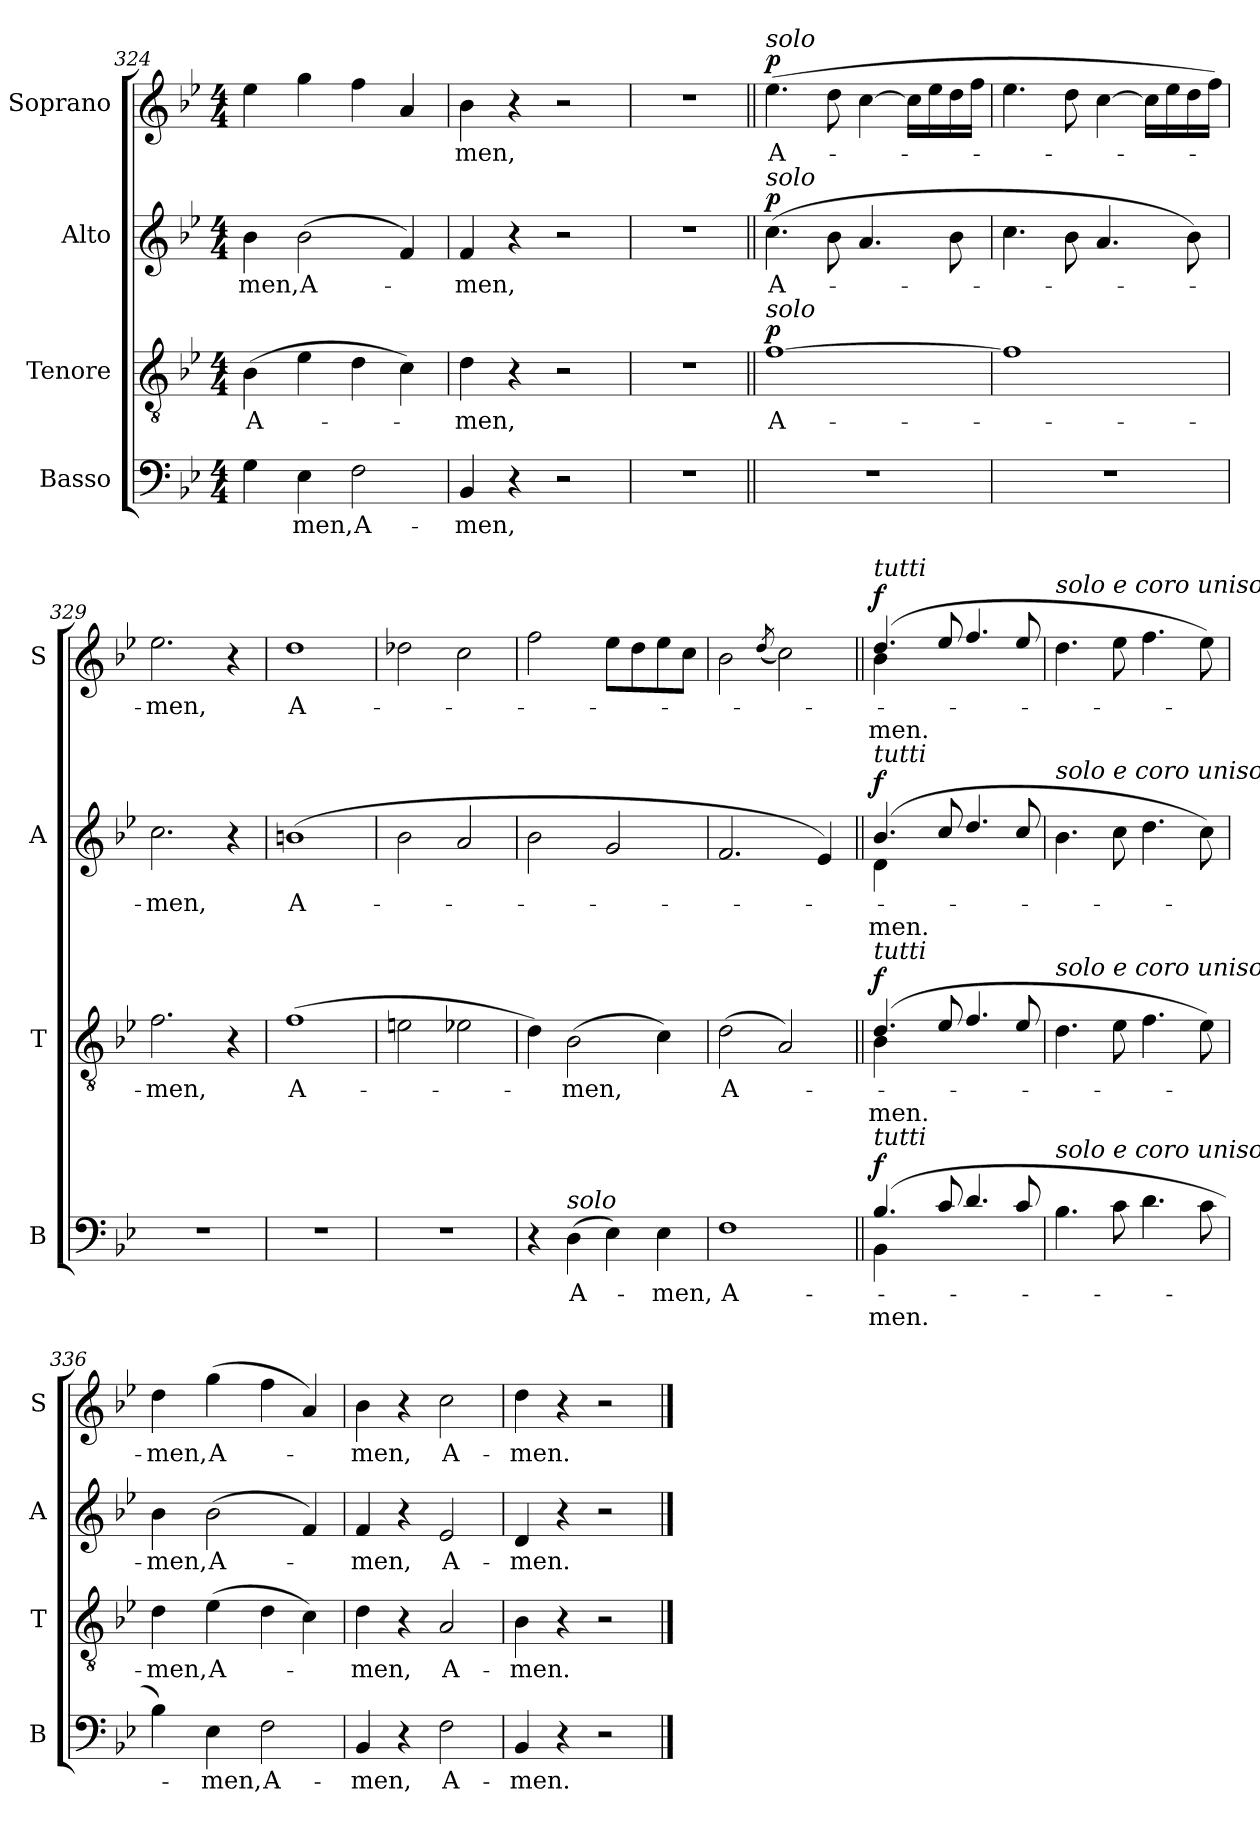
**kern	**text	**text	**dynam	**kern	**text	**text	**dynam	**kern	**text	**text	**dynam	**kern	**text	**text	**dynam
*part4	*part4	*part4	*part4	*part3	*part3	*part3	*part3	*part2	*part2	*part2	*part2	*part1	*part1	*part1	*part1
*staff4	*staff4	*staff4	*staff4	*staff3	*staff3	*staff3	*staff3	*staff2	*staff2	*staff2	*staff2	*staff1	*staff1	*staff1	*staff1
*I"Basso	*	*	*	*I"Tenore	*	*	*	*I"Alto	*	*	*	*I"Soprano	*	*	*
*I'B	*	*	*	*I'T	*	*	*	*I'A	*	*	*	*I'S	*	*	*
*clefF4	*	*	*	*clefGv2	*	*	*	*clefG2	*	*	*	*clefG2	*	*	*
*k[b-e-]	*	*	*	*k[b-e-]	*	*	*	*k[b-e-]	*	*	*	*k[b-e-]	*	*	*
*B-:	*	*	*	*B-:	*	*	*	*B-:	*	*	*	*B-:	*	*	*
*M4/4	*	*	*	*M4/4	*	*	*	*M4/4	*	*	*	*M4/4	*	*	*
=324	=324	=324	=324	=324	=324	=324	=324	=324	=324	=324	=324	=324	=324	=324	=324
4G\	.	.	.	(>4B-\	A-	.	.	4b-\	men,	.	.	4ee-\	.	.	.
4E-\	men,	.	.	4e-\	.	.	.	(>2b-\	A-	.	.	4gg\	.	.	.
2F\	A-	.	.	4d\	.	.	.	.	.	.	.	4ff\	.	.	.
.	.	.	.	4c\)	.	.	.	4f/)	.	.	.	4a/	.	.	.
=325	=325	=325	=325	=325	=325	=325	=325	=325	=325	=325	=325	=325	=325	=325	=325
4BB-/	-men,	.	.	4d\	-men,	.	.	4f/	-men,	.	.	4b-\	-men,	.	.
4r	.	.	.	4r	.	.	.	4r	.	.	.	4r	.	.	.
2r	.	.	.	2r	.	.	.	2r	.	.	.	2r	.	.	.
=326	=326	=326	=326	=326	=326	=326	=326	=326	=326	=326	=326	=326	=326	=326	=326
1r	.	.	.	1r	.	.	.	1r	.	.	.	1r	.	.	.
!!LO:LB:g=z
=327||	=327||	=327||	=327||	=327||	=327||	=327||	=327||	=327||	=327||	=327||	=327||	=327||	=327||	=327||	=327||
!	!	!	!	!	!	!	!	!	!	!	!	!LO:TX:a:i:t=solo	!	!	!
!	!	!	!	!	!	!	!	!LO:TX:a:i:t=solo	!	!	!	!	!	!	!
!	!	!	!	!LO:TX:a:i:t=solo	!	!	!	!	!	!	!	!	!	!	!
!	!	!	!	!	!	!	!LO:DY:a	!	!	!	!LO:DY:a	!	!	!	!LO:DY:a
1r	.	.	.	[1f	A-	.	p	(>4.cc\	A-	.	p	(>4.ee-\	A-	.	p
.	.	.	.	.	.	.	.	8b-\	.	.	.	8dd\	.	.	.
.	.	.	.	.	.	.	.	4.a/	.	.	.	[4cc\	.	.	.
.	.	.	.	.	.	.	.	.	.	.	.	16cc\LL]	.	.	.
.	.	.	.	.	.	.	.	.	.	.	.	16ee-\	.	.	.
.	.	.	.	.	.	.	.	8b-\	.	.	.	16dd\	.	.	.
.	.	.	.	.	.	.	.	.	.	.	.	16ff\JJ	.	.	.
=328	=328	=328	=328	=328	=328	=328	=328	=328	=328	=328	=328	=328	=328	=328	=328
1r	.	.	.	1f]	.	.	.	4.cc\	.	.	.	4.ee-\	.	.	.
.	.	.	.	.	.	.	.	8b-\	.	.	.	8dd\	.	.	.
.	.	.	.	.	.	.	.	4.a/	.	.	.	[4cc\	.	.	.
.	.	.	.	.	.	.	.	.	.	.	.	16cc\LL]	.	.	.
.	.	.	.	.	.	.	.	.	.	.	.	16ee-\	.	.	.
.	.	.	.	.	.	.	.	8b-\)	.	.	.	16dd\	.	.	.
.	.	.	.	.	.	.	.	.	.	.	.	16ff\JJ)	.	.	.
=329	=329	=329	=329	=329	=329	=329	=329	=329	=329	=329	=329	=329	=329	=329	=329
1r	.	.	.	2.f\	-men,	.	.	2.cc\	-men,	.	.	2.ee-\	-men,	.	.
.	.	.	.	4r	.	.	.	4r	.	.	.	4r	.	.	.
=330	=330	=330	=330	=330	=330	=330	=330	=330	=330	=330	=330	=330	=330	=330	=330
1r	.	.	.	(>1f	A-	.	.	(>1bn	A-	.	.	1dd	A-	.	.
=331	=331	=331	=331	=331	=331	=331	=331	=331	=331	=331	=331	=331	=331	=331	=331
1r	.	.	.	2en\	.	.	.	2b-\	.	.	.	2dd-X\	.	.	.
.	.	.	.	2e-X\	.	.	.	2a/	.	.	.	2cc\	.	.	.
=332	=332	=332	=332	=332	=332	=332	=332	=332	=332	=332	=332	=332	=332	=332	=332
4r	.	.	.	4d\)	.	.	.	2b-\	.	.	.	2ff\	.	.	.
!LO:TX:a:i:t=solo	!	!	!	!	!	!	!	!	!	!	!	!	!	!	!
(>4D\	A-	.	.	(>2B-\	-men,	.	.	.	.	.	.	.	.	.	.
4E-\)	.	.	.	.	.	.	.	2g/	.	.	.	8ee-\L	.	.	.
.	.	.	.	.	.	.	.	.	.	.	.	8dd\	.	.	.
4E-\	-men,	.	.	4c\)	.	.	.	.	.	.	.	8ee-\	.	.	.
.	.	.	.	.	.	.	.	.	.	.	.	8cc\J	.	.	.
!!LO:PB:g=z
=333	=333	=333	=333	=333	=333	=333	=333	=333	=333	=333	=333	=333	=333	=333	=333
1F	A-	.	.	(>2d\	A-	.	.	2.f/	.	.	.	2b-\	.	.	.
.	.	.	.	.	.	.	.	.	.	.	.	(<8qdd/	.	.	.
.	.	.	.	2A/)	.	.	.	.	.	.	.	2cc\)	.	.	.
.	.	.	.	.	.	.	.	4e-/)	.	.	.	.	.	.	.
=334||	=334||	=334||	=334||	=334||	=334||	=334||	=334||	=334||	=334||	=334||	=334||	=334||	=334||	=334||	=334||
*^	*	*	*	*^	*	*	*	*^	*	*	*	*^	*	*	*
!	!	!	!	!	!	!	!	!	!	!	!	!	!	!	!LO:TX:a:i:t=tutti	!	!	!	!
!	!	!	!	!	!	!	!	!	!	!LO:TX:a:i:t=tutti	!	!	!	!	!	!	!	!	!
!	!	!	!	!	!LO:TX:a:i:t=tutti	!	!	!	!	!	!	!	!	!	!	!	!	!	!
!LO:TX:a:i:t=tutti	!	!	!	!	!	!	!	!	!	!	!	!	!	!	!	!	!	!	!
!	!	!	!	!LO:DY:a	!	!	!	!	!LO:DY:a	!	!	!	!	!LO:DY:a	!	!	!	!	!LO:DY:a
(>4.B-/	4BB-\	.	men.	f	(>4.d/	4B-\	.	men.	f	(>4.b-/	4d\	.	men.	f	(>4.dd/	4b-\	.	men.	f
.	4ryy	.	.	.	.	4ryy	.	.	.	.	4ryy	.	.	.	.	4ryy	.	.	.
8c/	.	.	.	.	8e-/	.	.	.	.	8cc/	.	.	.	.	8ee-/	.	.	.	.
4.d/	2ryy	.	.	.	4.f/	2ryy	.	.	.	4.dd/	2ryy	.	.	.	4.ff/	2ryy	.	.	.
8c/	.	.	.	.	8e-/	.	.	.	.	8cc/	.	.	.	.	8ee-/	.	.	.	.
*v	*v	*	*	*	*	*	*	*	*	*v	*v	*	*	*	*v	*v	*	*	*
*	*	*	*	*v	*v	*	*	*	*	*	*	*	*	*	*	*
=335	=335	=335	=335	=335	=335	=335	=335	=335	=335	=335	=335	=335	=335	=335	=335
!	!	!	!	!	!	!	!	!	!	!	!	!LO:TX:a:i:t=solo e coro unisone	!	!	!
!	!	!	!	!	!	!	!	!LO:TX:a:i:t=solo e coro unisone	!	!	!	!	!	!	!
!	!	!	!	!LO:TX:a:i:t=solo e coro unisone	!	!	!	!	!	!	!	!	!	!	!
!LO:TX:a:i:t=solo e coro unisone	!	!	!	!	!	!	!	!	!	!	!	!	!	!	!
4.B-\	.	.	.	4.d\	.	.	.	4.b-\	.	.	.	4.dd\	.	.	.
8c\	.	.	.	8e-\	.	.	.	8cc\	.	.	.	8ee-\	.	.	.
4.d\	.	.	.	4.f\	.	.	.	4.dd\	.	.	.	4.ff\	.	.	.
8c\	.	.	.	8e-\)	.	.	.	8cc\)	.	.	.	8ee-\)	.	.	.
=336	=336	=336	=336	=336	=336	=336	=336	=336	=336	=336	=336	=336	=336	=336	=336
4B-\)	.	.	.	4d\	-men,	.	.	4b-\	-men,	.	.	4dd\	-men,	.	.
4E-\	-men,	.	.	(>4e-\	A-	.	.	(>2b-\	A-	.	.	(>4gg\	A-	.	.
2F\	A-	.	.	4d\	.	.	.	.	.	.	.	4ff\	.	.	.
.	.	.	.	4c\)	.	.	.	4f/)	.	.	.	4a/)	.	.	.
=337	=337	=337	=337	=337	=337	=337	=337	=337	=337	=337	=337	=337	=337	=337	=337
4BB-/	-men,	.	.	4d\	-men,	.	.	4f/	-men,	.	.	4b-\	-men,	.	.
4r	.	.	.	4r	.	.	.	4r	.	.	.	4r	.	.	.
2F\	A-	.	.	2A/	A-	.	.	2e-/	A-	.	.	2cc\	A-	.	.
=338	=338	=338	=338	=338	=338	=338	=338	=338	=338	=338	=338	=338	=338	=338	=338
4BB-/	-men.	.	.	4B-\	-men.	.	.	4d/	-men.	.	.	4dd\	-men.	.	.
4r	.	.	.	4r	.	.	.	4r	.	.	.	4r	.	.	.
2r	.	.	.	2r	.	.	.	2r	.	.	.	2r	.	.	.
==	==	==	==	==	==	==	==	==	==	==	==	==	==	==	==
*-	*-	*-	*-	*-	*-	*-	*-	*-	*-	*-	*-	*-	*-	*-	*-
